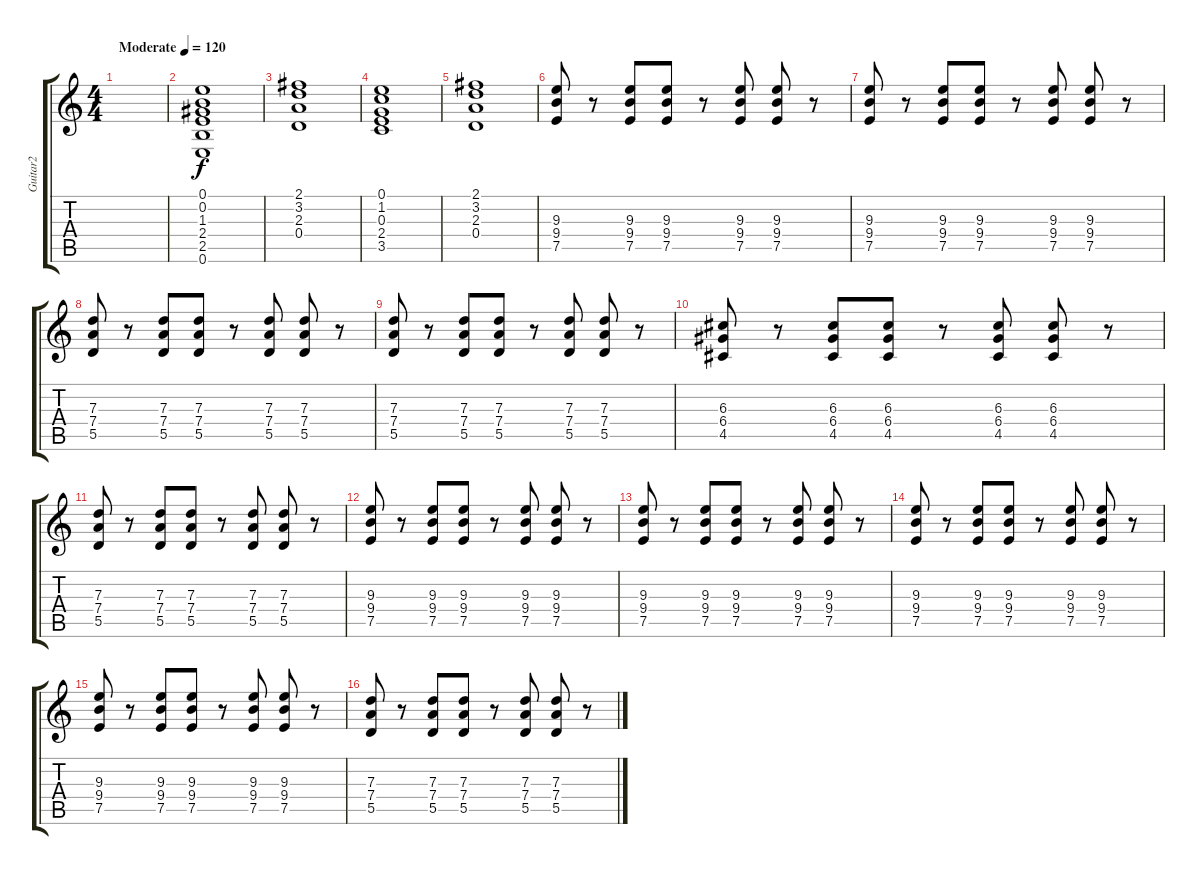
\track ("Guitar2" "Guitar2") {instrument electricguitarclean}
\staff {score tabs}
\tuning (E4 B3 G3 D3 A2 E2) {hide}
\ts (4 4)
\tempo (120 "Moderate")
\clef g2
\ks c
|
(0.1 0.2 1.3 2.4 2.5 0.6).1 |
(2.1 3.2 2.3 0.4).1 |
(0.1 1.2 0.3 2.4 3.5).1 |
(2.1 3.2 2.3 0.4).1 |
(9.3 9.4 7.5).8 r.8 (9.3 9.4 7.5).8 (9.3 9.4 7.5).8 r.8 (9.3 9.4 7.5).8 (9.3 9.4 7.5).8 r.8 |
(9.3 9.4 7.5).8 r.8 (9.3 9.4 7.5).8 (9.3 9.4 7.5).8 r.8 (9.3 9.4 7.5).8 (9.3 9.4 7.5).8 r.8 |
(7.3 7.4 5.5).8 r.8 (7.3 7.4 5.5).8 (7.3 7.4 5.5).8 r.8 (7.3 7.4 5.5).8 (7.3 7.4 5.5).8 r.8 |
(7.3 7.4 5.5).8 r.8 (7.3 7.4 5.5).8 (7.3 7.4 5.5).8 r.8 (7.3 7.4 5.5).8 (7.3 7.4 5.5).8 r.8 |
(6.3 6.4 4.5).8 r.8 (6.3 6.4 4.5).8 (6.3 6.4 4.5).8 r.8 (6.3 6.4 4.5).8 (6.3 6.4 4.5).8 r.8 |
(7.3 7.4 5.5).8 r.8 (7.3 7.4 5.5).8 (7.3 7.4 5.5).8 r.8 (7.3 7.4 5.5).8 (7.3 7.4 5.5).8 r.8 |
(9.3 9.4 7.5).8 r.8 (9.3 9.4 7.5).8 (9.3 9.4 7.5).8 r.8 (9.3 9.4 7.5).8 (9.3 9.4 7.5).8 r.8 |
(9.3 9.4 7.5).8 r.8 (9.3 9.4 7.5).8 (9.3 9.4 7.5).8 r.8 (9.3 9.4 7.5).8 (9.3 9.4 7.5).8 r.8 |
(9.3 9.4 7.5).8 r.8 (9.3 9.4 7.5).8 (9.3 9.4 7.5).8 r.8 (9.3 9.4 7.5).8 (9.3 9.4 7.5).8 r.8 |
(9.3 9.4 7.5).8 r.8 (9.3 9.4 7.5).8 (9.3 9.4 7.5).8 r.8 (9.3 9.4 7.5).8 (9.3 9.4 7.5).8 r.8 |
(7.3 7.4 5.5).8 r.8 (7.3 7.4 5.5).8 (7.3 7.4 5.5).8 r.8 (7.3 7.4 5.5).8 (7.3 7.4 5.5).8 r.8
